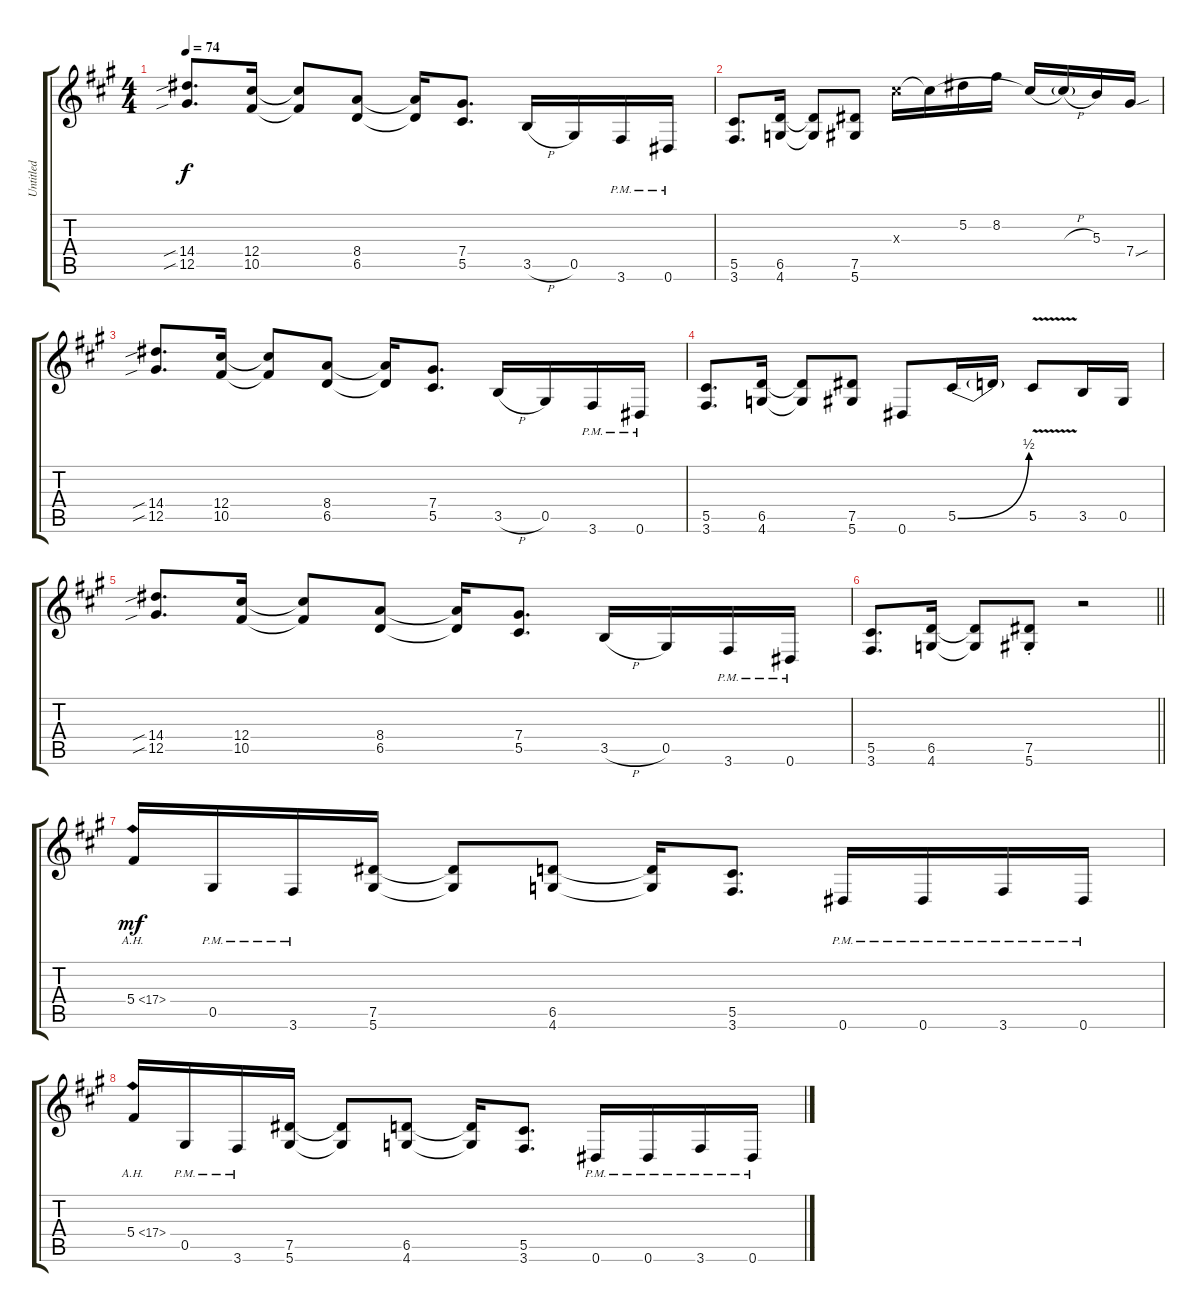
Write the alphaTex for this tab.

\track ("Untitled" "Untitled") {instrument distortionguitar}
\staff {score tabs}
\tuning (Eb4 Bb3 Gb3 Db3 Ab2 Eb2) {hide}
\ts (4 4)
\tempo 74
\clef g2
\ks a
(14.4{sib} 12.5{sib}).8{d dy f} (12.4 10.5).16 (12.4{t} 10.5{t}).8 (8.4 6.5).8 (8.4{t} 6.5{t}).16 (7.4 5.5).8{d} 3.5{h}.16 0.5.16 3.6{pm}.16 0.6{pm}.16 |
(5.5 3.6).8{d} (6.5 4.6).16 (6.5{t} 4.6{t}).8 (7.5 5.6).8 7.3{x}.16 7.3{t}.16 5.2.16 8.2.16 7.3{be (hold 40 0 60 0) t}.16 7.3{h t}.16 5.3.16 7.4{sou}.16 |
(14.4{sib} 12.5{sib}).8{d} (12.4 10.5).16 (12.4{t} 10.5{t}).8 (8.4 6.5).8 (8.4{t} 6.5{t}).16 (7.4 5.5).8{d} 3.5{h}.16 0.5.16 3.6{pm}.16 0.6{pm}.16 |
(5.5 3.6).8{d} (6.5 4.6).16 (6.5{t} 4.6{t}).8 (7.5 5.6).8 0.6.8 5.5{be (bend 0 0 60 2)}.16 5.5{t}.16 5.5{v}.8 3.5.16 0.5.16 |
(14.4{sib} 12.5{sib}).8{d} (12.4 10.5).16 (12.4{t} 10.5{t}).8 (8.4 6.5).8 (8.4{t} 6.5{t}).16 (7.4 5.5).8{d} 3.5{h}.16 0.5.16 3.6{pm}.16 0.6{pm}.16 |
\barLineRight lightlight
(5.5 3.6).8{d} (6.5 4.6).16 (6.5{t} 4.6{t}).8 (7.5{st} 5.6{st}).8 r.2 |
5.4{ah 12}.16{dy mf} 0.5{pm}.16 3.6{pm}.16 (7.5 5.6).16 (7.5{t} 5.6{t}).8 (6.5 4.6).8 (6.5{t} 4.6{t}).16 (5.5 3.6).8{d} 0.6{pm}.16 0.6{pm}.16 3.6{pm}.16 0.6{pm}.16 |
5.4{ah 12}.16 0.5{pm}.16 3.6{pm}.16 (7.5 5.6).16 (7.5{t} 5.6{t}).8 (6.5 4.6).8 (6.5{t} 4.6{t}).16 (5.5 3.6).8{d} 0.6{pm}.16 0.6{pm}.16 3.6{pm}.16 0.6{pm}.16
